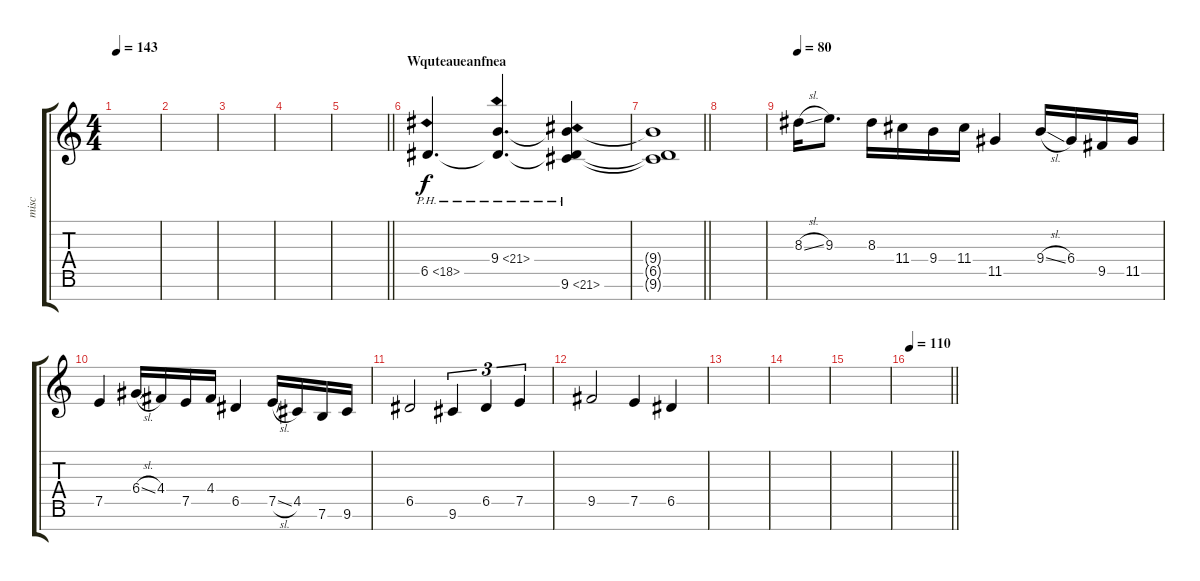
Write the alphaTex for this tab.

\track ("misc" "misc") {instrument acousticguitarsteel}
\staff {score tabs}
\tuning (E4 B3 G3 D3 A2 E2 B1) {hide}
\ts (4 4)
\tempo 143
\clef g2
\ks c
|
|
|
|
\barLineRight lightlight
|
\section ("" "Wquteaueanfnea")
6.5{ph 12}.4{d volume 13} (9.4{ph 12} 6.5{t}).4{d} (9.4{t} 6.5{t} 9.6{ph 12}).4 |
\barLineRight lightlight
(9.4{t} 6.5{t} 9.6{t}).1 |
|
\tempo 80
8.3{sl}.16{instrument electricguitarjazz} 9.3.8{d} 8.3.16 11.4.16 9.4.16 11.4.16 11.5.4 9.4{sl}.16 6.4.16 9.5.16 11.5.16 |
7.5.4 6.4{sl}.16 4.4.16 7.5.16 4.4.16 6.5.4 7.5{sl}.16 4.5.16 7.6.16 9.6.16 |
6.5.2 9.6.4{tu (3 2)} 6.5.4{tu (3 2)} 7.5.4{tu (3 2)} |
9.5.2 7.5.4 6.5.4 |
|
|
|
\tempo 110
\barLineRight lightlight
